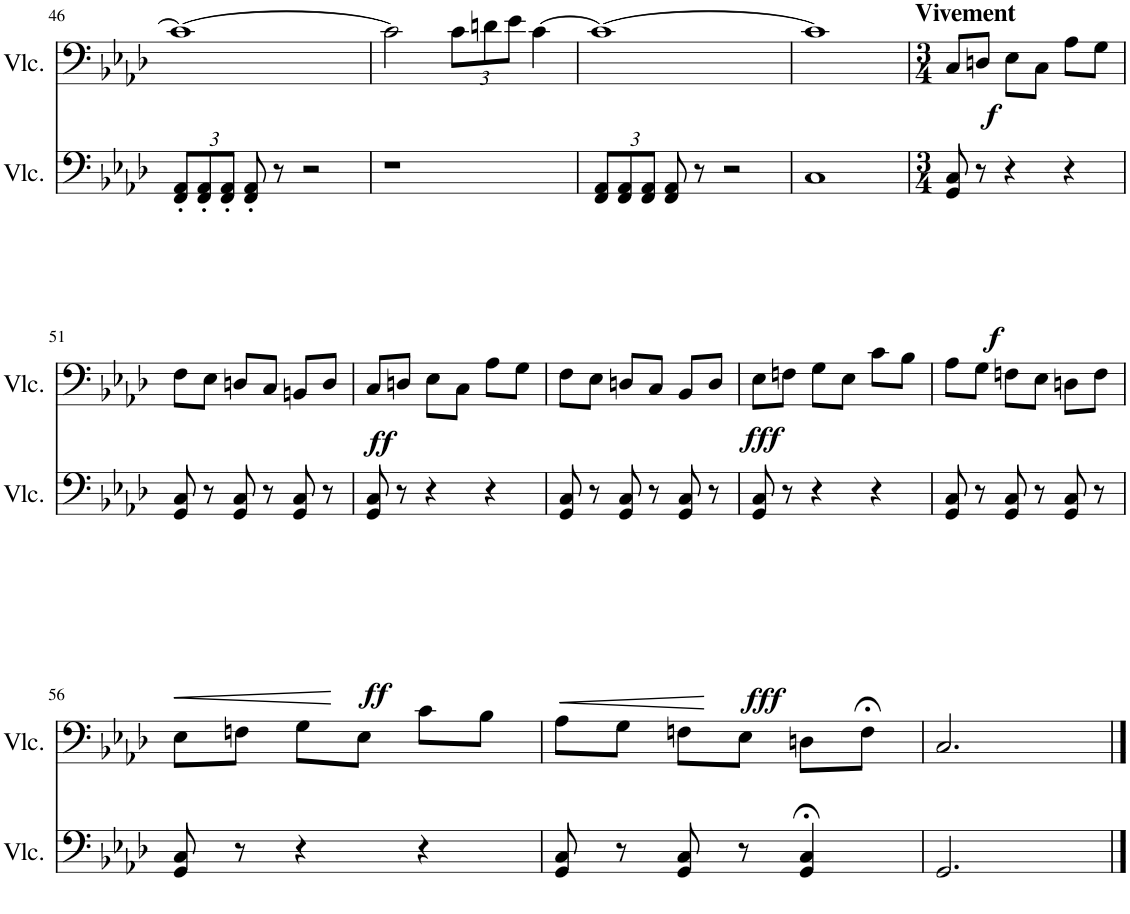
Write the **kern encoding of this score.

**kern	**dynam	**kern	**dynam
*part2	*part2	*part1	*part1
*staff2	*staff2	*staff1	*staff1
*I"Violoncello	*	*I"Violoncello	*
*I'Vlc.	*	*I'Vlc.	*
!!LO:PB:g=z
*clefF4	*	*clefF4	*
*k[b-e-a-d-]	*	*k[b-e-a-d-]	*
*M4/4	*	*M4/4	*
*Xbrackettup	*	*	*
=46	=46	=46	=46
12FF/' 12AA-/'L	.	1c_	.
12FF/' 12AA-/'	.	.	.
12FF/' 12AA-/'J	.	.	.
8FF/' 8AA-/'	.	.	.
8r	.	.	.
2r	.	.	.
=47	=47	=47	=47
1r	.	2c\]	.
*	*	*Xbrackettup	*
.	.	12c\L	.
.	.	12dn\	.
.	.	12e-\J	.
.	.	[4c\	.
=48	=48	=48	=48
12FF/ 12AA-/L	.	1c_	.
12FF/ 12AA-/	.	.	.
12FF/ 12AA-/J	.	.	.
8FF/ 8AA-/	.	.	.
8r	.	.	.
2r	.	.	.
=49	=49	=49	=49
1C	.	1c]	.
=50	=50	=50	=50
*M3/4	*	*M3/4	*
!	!	!LO:TX:a:B:t=Vivement	!
!	!LO:DY:b	!	!LO:DY:b
8GG/ 8C/	f	8C/L	f
8r	.	8Dn/J	.
4r	.	8E-\L	.
.	.	8C\J	.
4r	.	8A-\L	.
.	.	8G\J	.
!!LO:LB:g=z
=51	=51	=51	=51
!	!LO:HP:b	!	!
8GG/ 8C/	<	8F\L	.
8r	.	8E-\J	.
8GG/ 8C/	.	8Dn/L	.
8r	.	8C/J	.
8GG/ 8C/	.	8BBn/L	.
8r	.	8D/J	.
.	[	.	.
=52	=52	=52	=52
!	!LO:DY:b	!	!LO:DY:b
8GG/ 8C/	ff	8C/L	ff
8r	.	8Dn/J	.
4r	.	8E-\L	.
.	.	8C\J	.
4r	.	8A-\L	.
.	.	8G\J	.
=53	=53	=53	=53
!	!LO:HP:b	!	!
8GG/ 8C/	<	8F\L	.
8r	.	8E-\J	.
8GG/ 8C/	.	8Dn/L	.
8r	.	8C/J	.
8GG/ 8C/	.	8BB-/L	.
8r	.	8D/J	.
.	[	.	.
=54	=54	=54	=54
!	!LO:DY:b	!	!LO:DY:b
8GG/ 8C/	fff	8E-\L	fff
8r	.	8Fn\J	.
4r	.	8G\L	.
.	.	8E-\J	.
4r	.	8c\L	.
.	.	8B-\J	.
=55	=55	=55	=55
8GG/ 8C/	.	8A-\L	.
8r	.	8G\J	.
8GG/ 8C/	.	8Fn\L	.
8r	.	8E-\J	.
8GG/ 8C/	.	8Dn\L	.
8r	.	8F\J	.
!!LO:LB:g=z
=56	=56	=56	=56
8GG/ 8C/	.	8E-\L	.
8r	.	8Fn\J	.
4r	.	8G\L	.
.	.	8E-\J	.
4r	.	8c\L	.
.	.	8B-\J	.
=57	=57	=57	=57
8GG/ 8C/	.	8A-\L	.
8r	.	8G\J	.
8GG/ 8C/	.	8Fn\L	.
8r	.	8E-\J	.
4GG/;< 4C/;<	.	8Dn\L	.
.	.	8F;<\J	.
=58	=58	=58	=58
2.GG/	.	2.C/	.
==	==	==	==
*-	*-	*-	*-
